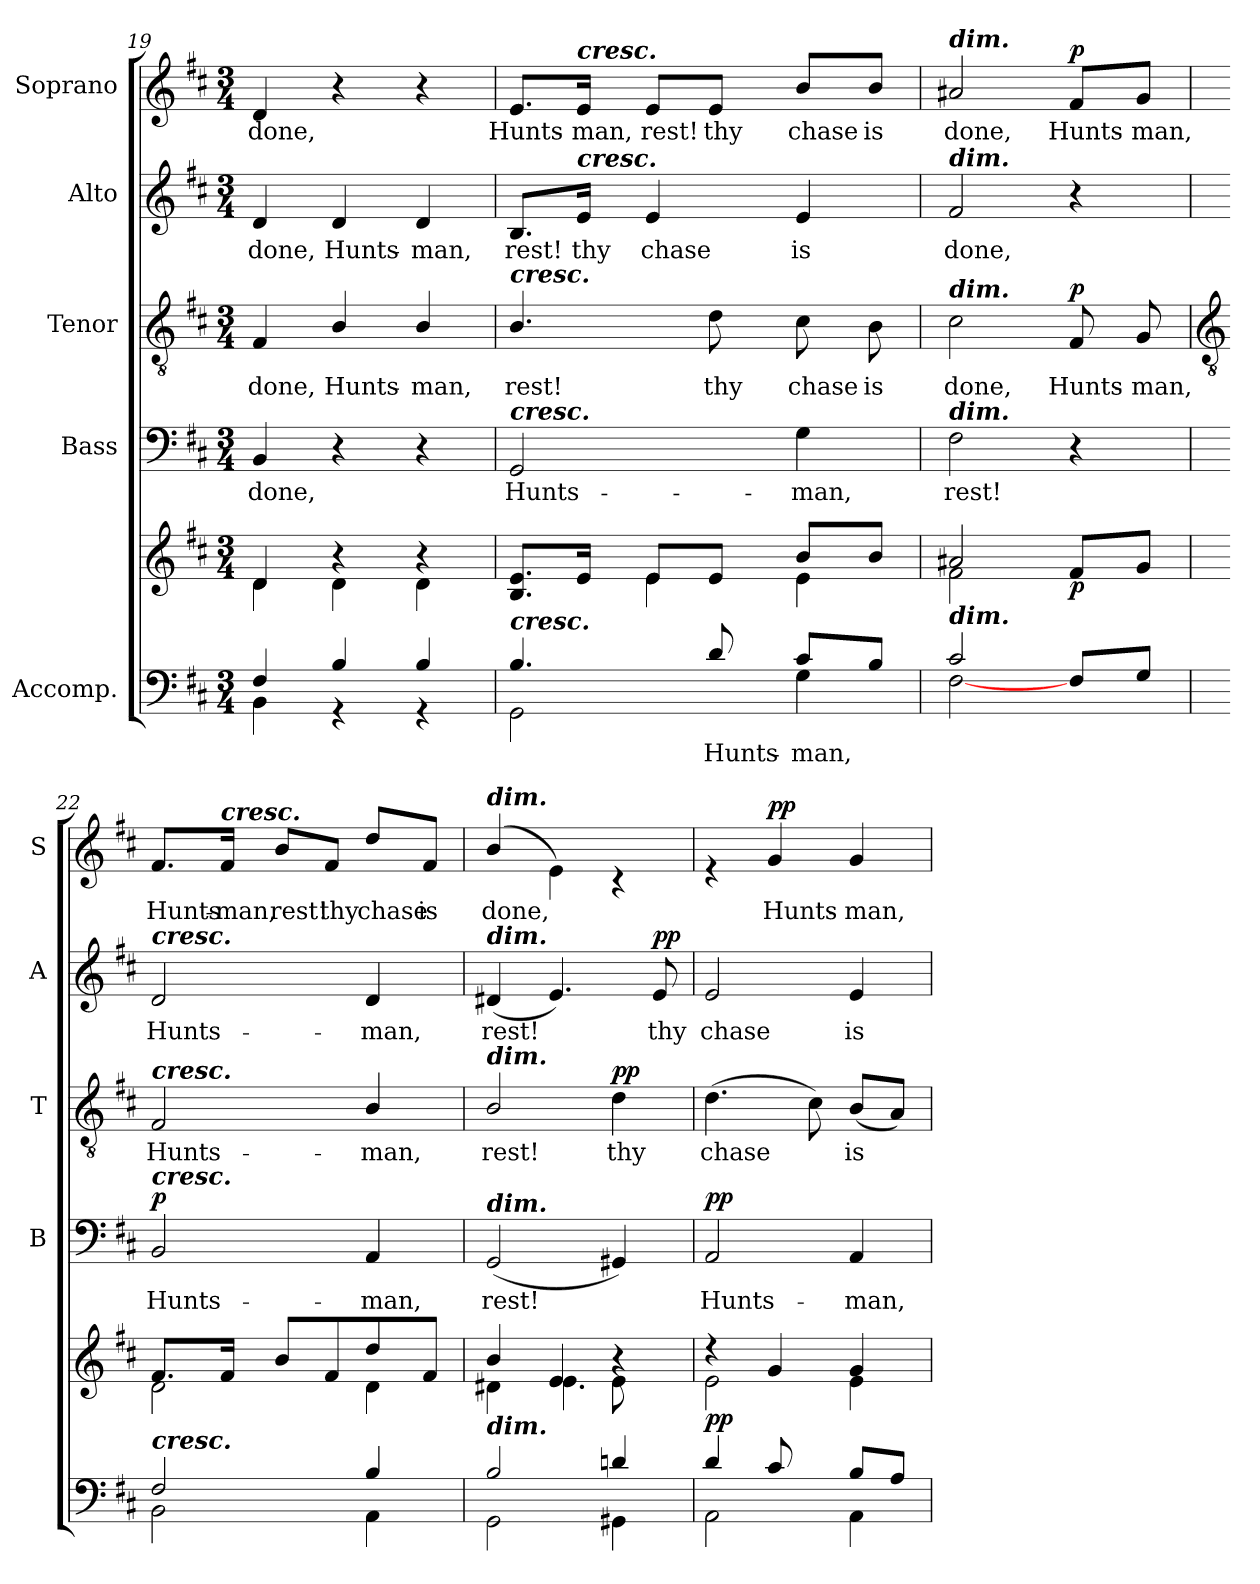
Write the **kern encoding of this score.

**kern	**text	**kern	**dynam	**kern	**text	**dynam	**kern	**text	**dynam	**kern	**text	**dynam	**kern	**text	**dynam
*part5	*part5	*part5	*part5	*part4	*part4	*part4	*part3	*part3	*part3	*part2	*part2	*part2	*part1	*part1	*part1
*staff6	*staff6	*staff5	*staff5/6	*staff4	*staff4	*staff4	*staff3	*staff3	*staff3	*staff2	*staff2	*staff2	*staff1	*staff1	*staff1
*I"Accomp.	*	*	*	*I"Bass	*	*	*I"Tenor	*	*	*I"Alto	*	*	*I"Soprano	*	*
*	*	*	*	*I'B	*	*	*I'T	*	*	*I'A	*	*	*I'S	*	*
*clefF4	*	*clefG2	*	*clefF4	*	*	*clefGv2	*	*	*clefG2	*	*	*clefG2	*	*
*k[f#c#]	*	*k[f#c#]	*	*k[f#c#]	*	*	*k[f#c#]	*	*	*k[f#c#]	*	*	*k[f#c#]	*	*
*D:	*	*D:	*	*D:	*	*	*D:	*	*	*D:	*	*	*D:	*	*
*M3/4	*	*M3/4	*	*M3/4	*	*	*M3/4	*	*	*M3/4	*	*	*M3/4	*	*
=19	=19	=19	=19	=19	=19	=19	=19	=19	=19	=19	=19	=19	=19	=19	=19
*^	*	*^	*	*	*	*	*	*	*	*	*	*	*	*	*
*	*	*	*	*^	*	*	*	*	*	*	*	*	*	*	*	*	*
!	!	!	!	!	!LO:N:vis=1	!	!	!LO:LY:b	!	!	!LO:LY:b	!	!	!LO:LY:b	!	!	!LO:LY:b	!
4F#/	4BB\	.	4d/	4d\	2.ryy	.	4BB	done,	.	4F#	done,	.	4d	done,	.	4d	done,	.
!	!	!	!	!	!	!	!	!	!	!	!LO:LY:b	!	!	!LO:LY:b	!	!	!	!
4B/	4r	.	4r	4d\	.	.	4r	.	.	4B/	Hunts-	.	4d	Hunts-	.	4r	.	.
!	!	!	!	!	!	!	!	!	!	!	!LO:LY:b	!	!	!LO:LY:b	!	!	!	!
4B/	4r	.	4r	4d\	.	.	4r	.	.	4B/	-man,	.	4d	-man,	.	4r	.	.
=20	=20	=20	=20	=20	=20	=20	=20	=20	=20	=20	=20	=20	=20	=20	=20	=20	=20	=20
!	!	!	!	!	!	!	!	!	!	!LO:TX:a:Bi:t=cresc.	!	!	!	!	!	!	!	!
!	!	!	!	!	!	!	!LO:TX:a:Bi:t=cresc.	!	!	!	!	!	!	!	!	!	!	!
!LO:TX:a:Bi:t=cresc.	!	!	!	!	!	!	!	!	!	!	!	!	!	!	!	!	!	!
!	!	!	!	!	!	!	!	!LO:LY:b	!	!	!LO:LY:b	!	!	!LO:LY:b	!	!	!LO:LY:b	!
4.B/	2GG\	.	8.B/ 8.e/L	4ryy	2.ryy	.	2GG	Hunts-	.	4.B/	rest!	.	8.B/L	rest!	.	8.e/L	Hunts-	.
!	!	!	!	!	!	!	!	!	!	!	!	!	!	!	!	!LO:TX:a:Bi:t=cresc.	!	!
!	!	!	!	!	!	!	!	!	!	!	!	!	!LO:TX:a:Bi:t=cresc.	!	!	!	!	!
!	!	!	!	!	!	!	!	!	!	!	!	!	!	!LO:LY:b	!	!	!LO:LY:b	!
.	.	.	16e/J	.	.	.	.	.	.	.	.	.	16e/Jk	thy	.	16e/Jk	-man,	.
!	!	!	!	!	!	!	!	!	!	!	!	!	!	!LO:LY:b	!	!	!LO:LY:b	!
.	.	.	8e/L	4e\	.	.	.	.	.	.	.	.	4e	chase	.	8e/L	rest!	.
!	!	!LO:LY:b	!	!	!	!	!	!	!	!	!LO:LY:b	!	!	!	!	!	!LO:LY:b	!
8d/	.	Hunts-	8e/J	.	.	.	.	.	.	8d	thy	.	.	.	.	8e/J	thy	.
!	!	!LO:LY:b	!	!	!	!	!	!LO:LY:b	!	!	!LO:LY:b	!	!	!LO:LY:b	!	!	!LO:LY:b	!
8c#/L	4G\	-man,	8b/L	4e\	.	.	4G	-man,	.	8c#	chase	.	4e	is	.	8b/L	chase	.
!	!	!	!	!	!	!	!	!	!	!	!LO:LY:b	!	!	!	!	!	!LO:LY:b	!
8B/J	.	.	8b/J	.	.	.	.	.	.	8B\	is	.	.	.	.	8b/J	is	.
=21	=21	=21	=21	=21	=21	=21	=21	=21	=21	=21	=21	=21	=21	=21	=21	=21	=21	=21
!	!	!	!	!	!	!	!	!	!	!	!	!	!	!	!	!LO:TX:a:Bi:t=dim.	!	!
!	!	!	!	!	!	!	!	!	!	!	!	!	!LO:TX:a:Bi:t=dim.	!	!	!	!	!
!	!	!	!	!	!	!	!	!	!	!LO:TX:a:Bi:t=dim.	!	!	!	!	!	!	!	!
!	!	!	!	!	!	!	!LO:TX:a:Bi:t=dim.	!	!	!	!	!	!	!	!	!	!	!
!	!	!	!LO:TX:b:Bi:t=dim.	!	!	!	!	!	!	!	!	!	!	!	!	!	!	!
!	!	!	!	!	!	!	!	!LO:LY:b	!	!	!LO:LY:b	!	!	!LO:LY:b	!	!	!LO:LY:b	!
2c#/	[2F#\	.	2a#X/	2f#\	2.ryy	.	2F#	rest!	.	2c#	done,	.	2f#	done,	.	2a#X	done,	.
!	!	!	!	!	!	!LO:DY:b	!	!	!	!	!LO:LY:b	!LO:DY:b	!	!	!	!	!LO:LY:b	!LO:DY:b
8F#/L	4ryy	.	8f#/L	4ryy	.	p	4r	.	.	8F#	Hunts-	p	4r	.	.	8f#/L	Hunts-	p
!	!	!	!	!	!	!	!	!	!	!	!LO:LY:b	!	!	!	!	!	!LO:LY:b	!
8G/J	.	.	8g/J	.	.	.	.	.	.	8G	-man,	.	.	.	.	8g/J	-man,	.
!!LO:LB:g=z
=22	=22	=22	=22	=22	=22	=22	=22	=22	=22	=22	=22	=22	=22	=22	=22	=22	=22	=22
*	*	*	*	*	*	*	*	*	*	*clefGv2	*	*	*	*	*	*	*	*
!	!	!	!	!	!	!	!	!	!	!	!	!	!LO:TX:a:Bi:t=cresc.	!	!	!	!	!
!	!	!	!	!	!	!	!	!	!	!LO:TX:a:Bi:t=cresc.	!	!	!	!	!	!	!	!
!	!	!	!	!	!	!	!LO:TX:a:Bi:t=cresc.	!	!	!	!	!	!	!	!	!	!	!
!LO:TX:a:Bi:t=cresc.	!	!	!	!	!	!	!	!	!	!	!	!	!	!	!	!	!	!
!	!	!	!	!	!	!	!	!LO:LY:b	!LO:DY:b	!	!LO:LY:b	!	!	!LO:LY:b	!	!	!LO:LY:b	!
*	*	*	*	*	*	*	*	*	*	*	*	*	*	*	*	*^	*	*
2F#/	2BB\	.	8.f#/L	2d\	2ryy	.	2BB	Hunts-	p	2F#	Hunts-	.	2d	Hunts-	.	2.ryy	8.f#/L	Hunts-	.
!	!	!	!	!	!	!	!	!	!	!	!	!	!	!	!	!	!LO:TX:a:Bi:t=cresc.	!	!
!	!	!	!	!	!	!	!	!	!	!	!	!	!	!	!	!	!	!LO:LY:b	!
.	.	.	16f#/J	.	.	.	.	.	.	.	.	.	.	.	.	.	16f#/Jk	-man,	.
!	!	!	!	!	!	!	!	!	!	!	!	!	!	!	!	!	!	!LO:LY:b	!
.	.	.	8b/L	.	.	.	.	.	.	.	.	.	.	.	.	.	8b/L	rest!	.
!	!	!	!	!	!	!	!	!	!	!	!	!	!	!	!	!	!	!LO:LY:b	!
.	.	.	8f#/	.	.	.	.	.	.	.	.	.	.	.	.	.	8f#/J	thy	.
!	!	!	!	!	!	!	!	!LO:LY:b	!	!	!LO:LY:b	!	!	!LO:LY:b	!	!	!	!LO:LY:b	!
4B/	4AA\	.	8dd/	4d\	4ryy	.	4AA	-man,	.	4B/	-man,	.	4d	-man,	.	.	8dd/L	chase	.
!	!	!	!	!	!	!	!	!	!	!	!	!	!	!	!	!	!	!LO:LY:b	!
.	.	.	8f#/J	.	.	.	.	.	.	.	.	.	.	.	.	.	8f#/J	is	.
=23	=23	=23	=23	=23	=23	=23	=23	=23	=23	=23	=23	=23	=23	=23	=23	=23	=23	=23	=23
!	!	!	!	!	!	!	!	!	!	!	!	!	!	!	!	!LO:TX:a:Bi:t=dim.	!	!	!
!	!	!	!	!	!	!	!	!	!	!	!	!	!LO:TX:a:Bi:t=dim.	!	!	!	!	!	!
!	!	!	!	!	!	!	!	!	!	!LO:TX:a:Bi:t=dim.	!	!	!	!	!	!	!	!	!
!	!	!	!	!	!	!	!LO:TX:a:Bi:t=dim.	!	!	!	!	!	!	!	!	!	!	!	!
!	!	!	!LO:TX:b:Bi:t=dim.	!	!	!	!	!	!	!	!	!	!	!	!	!	!	!	!
!	!	!	!	!	!	!	!	!LO:LY:b	!	!	!LO:LY:b	!	!	!LO:LY:b	!	!	!	!LO:LY:b	!
2B/	2GG\	.	4b/	4d#X\	2ryy	.	(<2GG	rest!	.	2B/	rest!	.	(<4d#X	rest!	.	2.ryy	(<4b/	done,	.
.	.	.	4e/	4.e\	.	.	.	.	.	.	.	.	4.e)	.	.	.	4e)	.	.
!	!	!	!	!	!	!	!	!	!	!	!LO:LY:b	!LO:DY:b	!	!	!	!	!	!	!
4dn/	4GG#X\	.	4r	.	8e\	.	4GG#X)	.	.	4d	thy	pp	.	.	.	.	4r	.	.
!	!	!	!	!	!	!	!	!	!	!	!	!	!	!LO:LY:b	!LO:DY:b	!	!	!	!
.	.	.	.	8ryy	8ryy	.	.	.	.	.	.	.	8e	thy	pp	.	.	.	.
=24	=24	=24	=24	=24	=24	=24	=24	=24	=24	=24	=24	=24	=24	=24	=24	=24	=24	=24	=24
!	!	!	!	!	!	!LO:DY:a=2	!	!LO:LY:b	!LO:DY:b	!	!LO:LY:b	!	!	!LO:LY:b	!	!	!	!	!
4d/	2AA\	.	4r	2e\	2ryy	pp	2AA	Hunts-	pp	(>4.d	chase	.	2e	chase	.	2.ryy	4r	.	.
!	!	!	!	!	!	!	!	!	!	!	!	!	!	!	!	!	!	!LO:LY:b	!LO:DY:b
8c#/	.	.	4g/	.	.	.	.	.	.	.	.	.	.	.	.	.	4g/	Hunts-	pp
8ryy	.	.	.	.	.	.	.	.	.	8c#)	.	.	.	.	.	.	.	.	.
!	!	!	!	!	!	!	!	!LO:LY:b	!	!	!LO:LY:b	!	!	!LO:LY:b	!	!	!	!LO:LY:b	!
8B/L	4AA\	.	4g/	4e\	4ryy	.	4AA	-man,	.	(<8BL	is	.	4e	is	.	.	4g/	-man,	.
8A/J	.	.	.	.	.	.	.	.	.	8AJ)	.	.	.	.	.	.	.	.	.
*v	*v	*	*	*	*	*	*	*	*	*	*	*	*	*	*	*v	*v	*	*
*	*	*v	*v	*v	*	*	*	*	*	*	*	*	*	*	*	*	*
=	=	=	=	=	=	=	=	=	=	=	=	=	=	=	=
*-	*-	*-	*-	*-	*-	*-	*-	*-	*-	*-	*-	*-	*-	*-	*-
